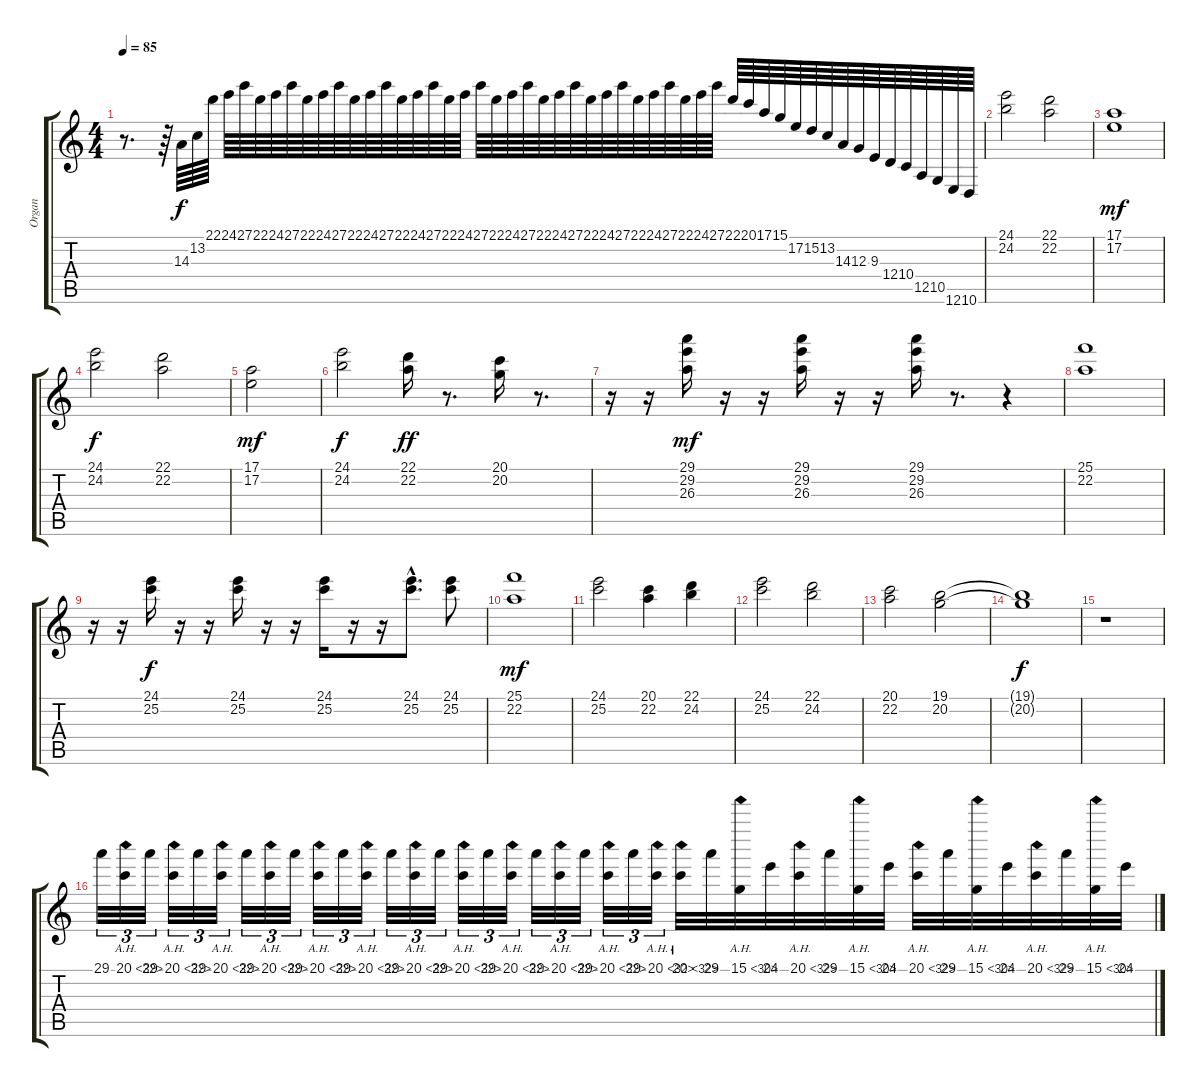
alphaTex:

\track ("Organ" "Organ") {instrument rockorgan}
\staff {score tabs}
\tuning (E4 B3 G3 D3 A2 E2) {hide}
\ts (4 4)
\tempo 85
\clef g2
\ks c
r.8{d dy mf} r.64 14.3.64{dy f} 13.2.64 22.1.64 24.1.64 27.1.64 22.1.64 24.1.64 27.1.64 22.1.64 24.1.64 27.1.64 22.1.64 24.1.64 27.1.64 22.1.64 24.1.64 27.1.64 22.1.64 24.1.64 27.1.64 22.1.64 24.1.64 27.1.64 22.1.64 24.1.64 27.1.64 22.1.64 24.1.64 27.1.64 22.1.64 24.1.64 27.1.64 22.1.64 24.1.64 27.1.64 22.1.64 20.1.64 17.1.64 15.1.64 17.2.64 15.2.64 13.2.64 14.3.64 12.3.64 9.3.64 12.4.64 10.4.64 12.5.64 10.5.64 12.6.64 10.6.64 |
(24.1 24.2).2 (22.1 22.2).2 |
(17.1 17.2).1{dy mf} |
(24.1 24.2).2{dy f} (22.1 22.2).2 |
(17.1 17.2).2{dy mf} |
(24.1 24.2).2{dy f} (22.1 22.2).16{dy ff} r.8{d} (20.1 20.2).16 r.8{d} |
r.16 r.16 (29.1 29.2 26.3).16{dy mf} r.16 r.16 (29.1 29.2 26.3).16 r.16 r.16 (29.1 29.2 26.3).16 r.8{d} r.4 |
(25.1 22.2).1 |
r.16 r.16 (24.1 25.2).16{dy f} r.16 r.16 (24.1 25.2).16 r.16 r.16 (24.1 25.2).16 r.16 r.16 (24.1{hac} 25.2{hac}).8{d} (24.1 25.2).8 |
(25.1 22.2).1{dy mf} |
(24.1 25.2).2 (20.1 22.2).4 (22.1 24.2).4 |
(24.1 25.2).2 (22.1 24.2).2 |
(20.1 22.2).2 (19.1 20.2).2 |
(19.1{t} 20.2{t}).1{dy f} |
r.1 |
29.1.32{tu (3 2)} 20.1{ah 12}.32{tu (3 2)} 29.1.32{tu (3 2)} 20.1{ah 12}.32{tu (3 2)} 29.1.32{tu (3 2)} 20.1{ah 12}.32{tu (3 2)} 29.1.32{tu (3 2)} 20.1{ah 12}.32{tu (3 2)} 29.1.32{tu (3 2)} 20.1{ah 12}.32{tu (3 2)} 29.1.32{tu (3 2)} 20.1{ah 12}.32{tu (3 2)} 29.1.32{tu (3 2)} 20.1{ah 12}.32{tu (3 2)} 29.1.32{tu (3 2)} 20.1{ah 12}.32{tu (3 2)} 29.1.32{tu (3 2)} 20.1{ah 12}.32{tu (3 2)} 29.1.32{tu (3 2)} 20.1{ah 12}.32{tu (3 2)} 29.1.32{tu (3 2)} 20.1{ah 12}.32{tu (3 2)} 29.1.32{tu (3 2)} 20.1{ah 12}.32{tu (3 2)} 20.1{ah 12}.32 29.1.32 15.1{ah 15}.32 24.1.32 20.1{ah 12}.32 29.1.32 15.1{ah 15}.32 24.1.32 20.1{ah 12}.32 29.1.32 15.1{ah 15}.32 24.1.32 20.1{ah 12}.32 29.1.32 15.1{ah 15}.32 24.1.32
